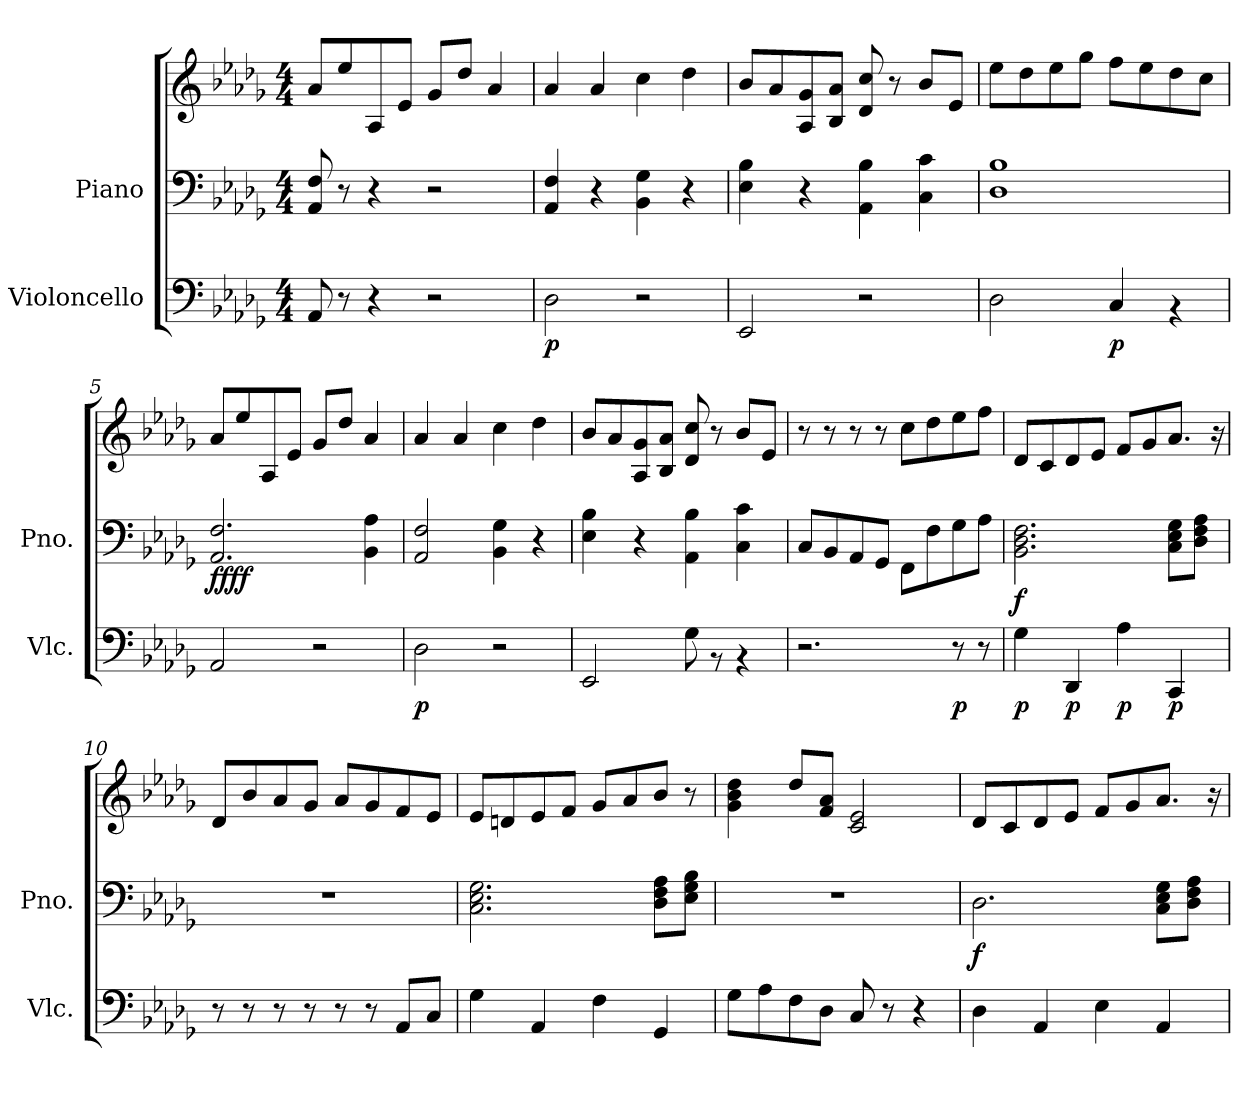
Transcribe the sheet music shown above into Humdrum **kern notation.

**kern	**dynam	**kern	**kern	**dynam
*part2	*part2	*part1	*part1	*part1
*staff3	*staff3	*staff2	*staff1	*staff1/2
*I"Violoncello	*	*I"Piano	*	*
*I'Vlc.	*	*I'Pno.	*	*
*clefF4	*	*clefF4	*clefG2	*
*k[b-e-a-d-g-]	*	*k[b-e-a-d-g-]	*k[b-e-a-d-g-]	*
*D-:	*	*D-:	*D-:	*
*M4/4	*	*M4/4	*M4/4	*
=1	=1	=1	=1	=1
8AA-/	.	8AA-/ 8F/	8a-/L	.
8r	.	8r	8ee-/	.
4r	.	4r	8A-/	.
.	.	.	8e-/J	.
2r	.	2r	8g-/L	.
.	.	.	8dd-/J	.
.	.	.	4a-/	.
=2	=2	=2	=2	=2
!	!LO:DY:b	!	!	!
2D-\	p	4AA-/ 4F/	4a-/	.
.	.	4r	4a-/	.
2r	.	4BB-\ 4G-\	4cc\	.
.	.	4r	4dd-\	.
=3	=3	=3	=3	=3
2EE-/	.	4E-\ 4B-\	8b-/L	.
.	.	.	8a-/	.
.	.	4r	8A-/ 8g-/	.
.	.	.	8B-/ 8a-/J	.
2r	.	4AA-\ 4B-\	8d-/ 8cc/	.
.	.	.	8r	.
.	.	4C\ 4c\	8b-/L	.
.	.	.	8e-/J	.
=4	=4	=4	=4	=4
2D-\	.	1D- 1B-	8ee-\L	.
.	.	.	8dd-\	.
.	.	.	8ee-\	.
.	.	.	8gg-\J	.
!	!LO:DY:b	!	!	!
4C/	p	.	8ff\L	.
.	.	.	8ee-\	.
4rBB	.	.	8dd-\	.
.	.	.	8cc\J	.
!!LO:LB:g=z
=5	=5	=5	=5	=5
!	!	!	!	!LO:DY:b=2
!	!	!	!	!LO:DY:n=1:b=2
!	!	!	!	!LO:DY:n=2:b=2
!	!	!	!	!LO:DY:n=3:b=2
2AA-/	.	2.AA-/ 2.F/	8a-/L	f f f f
.	.	.	8ee-/	.
.	.	.	8A-/	.
.	.	.	8e-/J	.
2r	.	.	8g-/L	.
.	.	.	8dd-/J	.
.	.	4BB-\ 4A-\	4a-/	.
=6	=6	=6	=6	=6
!	!LO:DY:b	!	!	!
2D-\	p	2AA-/ 2F/	4a-/	.
.	.	.	4a-/	.
2r	.	4BB-\ 4G-\	4cc\	.
.	.	4r	4dd-\	.
=7	=7	=7	=7	=7
2EE-/	.	4E-\ 4B-\	8b-/L	.
.	.	.	8a-/	.
.	.	4r	8A-/ 8g-/	.
.	.	.	8B-/ 8a-/J	.
8G-\	.	4AA-\ 4B-\	8d-/ 8cc/	.
8rBB	.	.	8r	.
4rBB	.	4C\ 4c\	8b-/L	.
.	.	.	8e-/J	.
=8	=8	=8	=8	=8
2.r	.	8C/L	8r	.
.	.	8BB-/	8r	.
.	.	8AA-/	8r	.
.	.	8GG-/J	8r	.
.	.	8FF\L	8cc\L	.
.	.	8F\	8dd-\	.
!	!LO:DY:b	!	!	!
8r	p	8G-\	8ee-\	.
8r	.	8A-\J	8ff\J	.
=9	=9	=9	=9	=9
!	!LO:DY:b	!	!	!LO:DY:b=2
4G-\	p	2.BB-\ 2.D-\ 2.F\	8d-/L	f
.	.	.	8c/	.
!	!LO:DY:b	!	!	!
4DD-/	p	.	8d-/	.
.	.	.	8e-/J	.
!	!LO:DY:b	!	!	!
4A-\	p	.	8f/L	.
.	.	.	8g-/	.
!	!LO:DY:b	!	!	!
4CC/	p	8C\ 8E-\ 8G-\L	8.a-/J	.
.	.	8D-\ 8F\ 8A-\J	.	.
.	.	.	16r	.
!!LO:LB:g=z
=10	=10	=10	=10	=10
8r	.	1r	8d-/L	.
8r	.	.	8b-/	.
8r	.	.	8a-/	.
8r	.	.	8g-/J	.
8r	.	.	8a-/L	.
8r	.	.	8g-/	.
8AA-/L	.	.	8f/	.
8C/J	.	.	8e-/J	.
=11	=11	=11	=11	=11
4G-\	.	2.C\ 2.E-\ 2.G-\	8e-/L	.
.	.	.	8dn/	.
4AA-/	.	.	8e-/	.
.	.	.	8f/J	.
4F\	.	.	8g-/L	.
.	.	.	8a-/	.
4GG-/	.	8D-\ 8F\ 8A-\L	8b-/J	.
.	.	8E-\ 8G-\ 8B-\J	8r	.
=12	=12	=12	=12	=12
8G-\L	.	1r	4g-\ 4b-\ 4dd-\	.
8A-\	.	.	.	.
8F\	.	.	8dd-/L	.
8D-\J	.	.	8f/ 8a-/J	.
8C/	.	.	2c/ 2e-/	.
8r	.	.	.	.
4r	.	.	.	.
=13	=13	=13	=13	=13
!	!	!	!	!LO:DY:b=2
4D-\	.	2.D-\	8d-/L	f
.	.	.	8c/	.
4AA-/	.	.	8d-/	.
.	.	.	8e-/J	.
4E-\	.	.	8f/L	.
.	.	.	8g-/	.
4AA-/	.	8C\ 8E-\ 8G-\L	8.a-/J	.
.	.	8D-\ 8F\ 8A-\J	.	.
.	.	.	16r	.
=	=	=	=	=
*-	*-	*-	*-	*-
